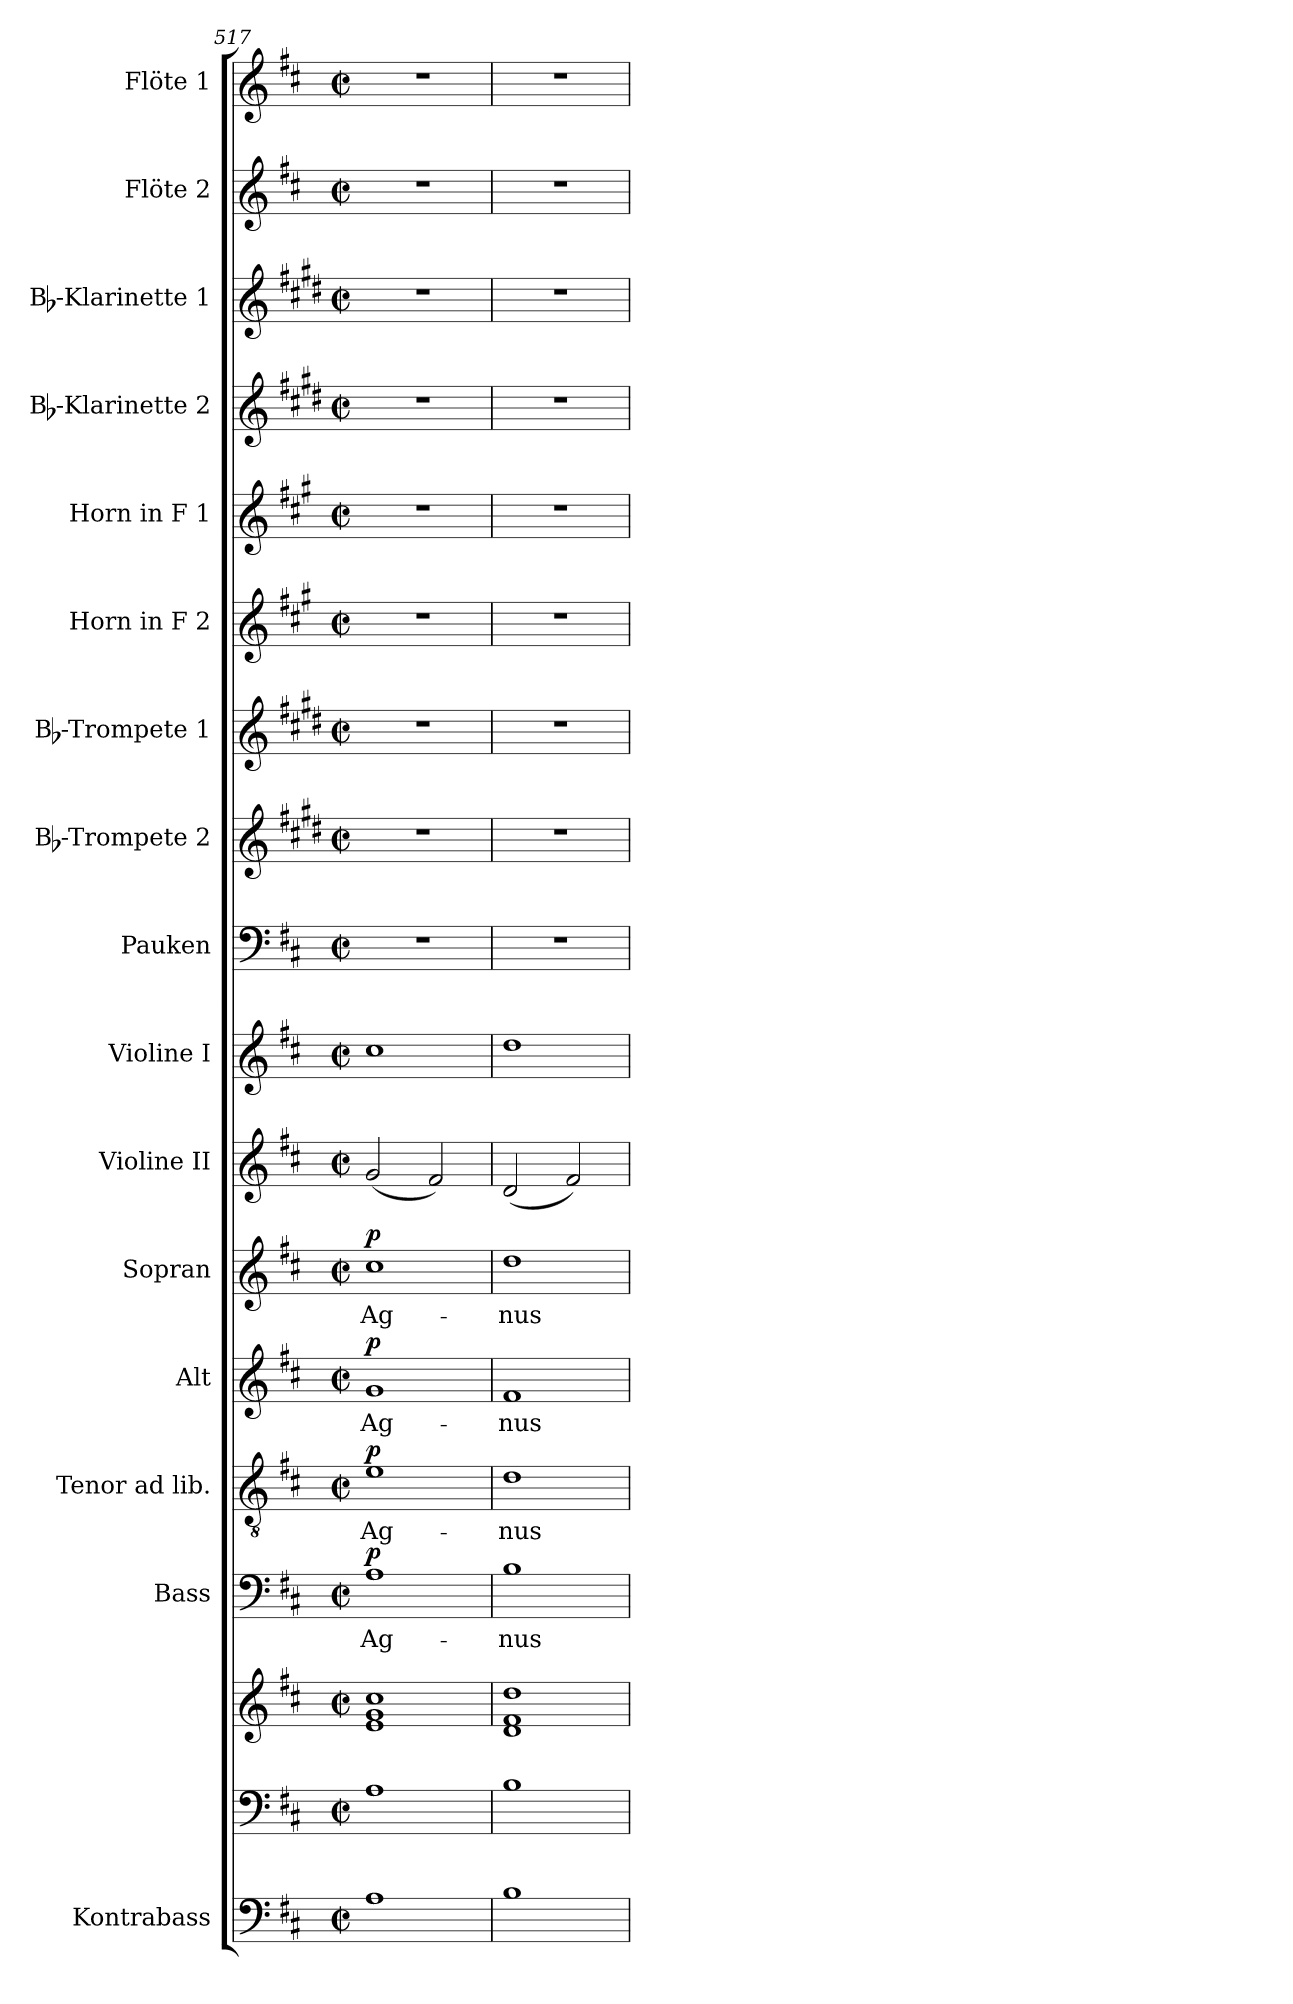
**kern	**kern	**kern	**kern	**text	**dynam	**kern	**text	**dynam	**kern	**text	**dynam	**kern	**text	**dynam	**kern	**kern	**kern	**kern	**kern	**kern	**kern	**kern	**kern	**kern	**kern
*part17	*part16	*part16	*part15	*part15	*part15	*part14	*part14	*part14	*part13	*part13	*part13	*part12	*part12	*part12	*part11	*part10	*part9	*part8	*part7	*part6	*part5	*part4	*part3	*part2	*part1
*staff18	*staff17	*staff16	*staff15	*staff15	*staff15	*staff14	*staff14	*staff14	*staff13	*staff13	*staff13	*staff12	*staff12	*staff12	*staff11	*staff10	*staff9	*staff8	*staff7	*staff6	*staff5	*staff4	*staff3	*staff2	*staff1
*I"Kontrabass	*	*	*I"Bass	*	*	*I"Tenor ad lib.	*	*	*I"Alt	*	*	*I"Sopran	*	*	*I"Violine II	*I"Violine I	*I"Pauken	*I"Bb-Trompete 2	*I"Bb-Trompete 1	*I"Horn in F 2	*I"Horn in F 1	*I"Bb-Klarinette 2	*I"Bb-Klarinette 1	*I"Flöte 2	*I"Flöte 1
*I'Kb.	*	*	*I'B.	*	*	*I'T.	*	*	*I'A.	*	*	*I'S.	*	*	*I'Vl. II	*I'Vl. I	*I'Pk.	*I'Bb Trp. 2	*I'Bb Trp. 1	*	*	*I'Bb Kl. 2	*I'Bb Kl. 1	*I'Fl. 2	*I'Fl. 1
*clefF4	*clefF4	*clefG2	*clefF4	*	*	*clefGv2	*	*	*clefG2	*	*	*clefG2	*	*	*clefG2	*clefG2	*clefF4	*clefG2	*clefG2	*clefG2	*clefG2	*clefG2	*clefG2	*clefG2	*clefG2
*ITrd7c12	*	*	*	*	*	*	*	*	*	*	*	*	*	*	*	*	*	*ITrd1c2	*ITrd1c2	*ITrd4c7	*ITrd4c7	*ITrd1c2	*ITrd1c2	*	*
*k[f#c#]	*k[f#c#]	*k[f#c#]	*k[f#c#]	*	*	*k[f#c#]	*	*	*k[f#c#]	*	*	*k[f#c#]	*	*	*k[f#c#]	*k[f#c#]	*k[f#c#]	*k[f#c#]	*k[f#c#]	*k[f#c#]	*k[f#c#]	*k[f#c#]	*k[f#c#]	*k[f#c#]	*k[f#c#]
*D:	*D:	*D:	*D:	*	*	*D:	*	*	*D:	*	*	*D:	*	*	*D:	*D:	*D:	*D:	*D:	*D:	*D:	*D:	*D:	*D:	*D:
*M2/2	*M2/2	*M2/2	*M2/2	*	*	*M2/2	*	*	*M2/2	*	*	*M2/2	*	*	*M2/2	*M2/2	*M2/2	*M2/2	*M2/2	*M2/2	*M2/2	*M2/2	*M2/2	*M2/2	*M2/2
*met(c|)	*met(c|)	*met(c|)	*met(c|)	*	*	*met(c|)	*	*	*met(c|)	*	*	*met(c|)	*	*	*met(c|)	*met(c|)	*met(c|)	*met(c|)	*met(c|)	*met(c|)	*met(c|)	*met(c|)	*met(c|)	*met(c|)	*met(c|)
=517	=517	=517	=517	=517	=517	=517	=517	=517	=517	=517	=517	=517	=517	=517	=517	=517	=517	=517	=517	=517	=517	=517	=517	=517	=517
!	!	!	!	!LO:LY:b	!LO:DY:a	!	!LO:LY:b	!LO:DY:a	!	!LO:LY:b	!LO:DY:a	!	!LO:LY:b	!LO:DY:a	!	!	!	!	!	!	!	!	!	!	!
1AA	1A	1e 1g 1cc#	1A	Ag-	p	1e	Ag-	p	1g	Ag-	p	1cc#	Ag-	p	(<2g/	1cc#	1r	1r	1r	1r	1r	1r	1r	1r	1r
.	.	.	.	.	.	.	.	.	.	.	.	.	.	.	2f#/)	.	.	.	.	.	.	.	.	.	.
=518	=518	=518	=518	=518	=518	=518	=518	=518	=518	=518	=518	=518	=518	=518	=518	=518	=518	=518	=518	=518	=518	=518	=518	=518	=518
!	!	!	!	!LO:LY:b	!	!	!LO:LY:b	!	!	!LO:LY:b	!	!	!LO:LY:b	!	!	!	!	!	!	!	!	!	!	!	!
1BB	1B	1d 1f# 1dd	1B	-nus	.	1d	-nus	.	1f#	-nus	.	1dd	-nus	.	(<2d/	1dd	1r	1r	1r	1r	1r	1r	1r	1r	1r
.	.	.	.	.	.	.	.	.	.	.	.	.	.	.	2f#/)	.	.	.	.	.	.	.	.	.	.
=	=	=	=	=	=	=	=	=	=	=	=	=	=	=	=	=	=	=	=	=	=	=	=	=	=
*-	*-	*-	*-	*-	*-	*-	*-	*-	*-	*-	*-	*-	*-	*-	*-	*-	*-	*-	*-	*-	*-	*-	*-	*-	*-
